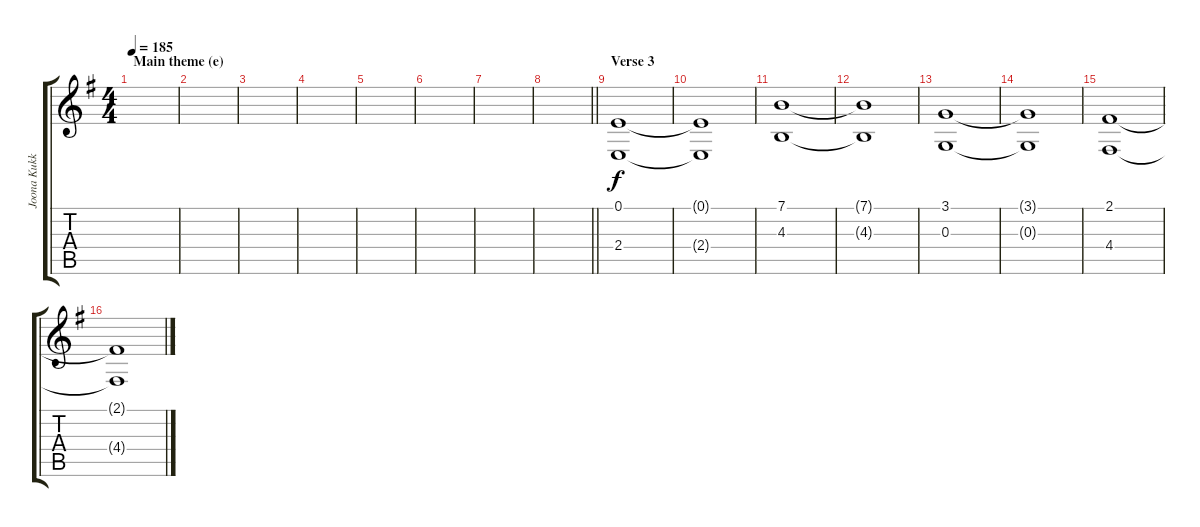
\track ("Joona Kukkola (strings pad)" "Joona Kukk") {instrument stringensemble1}
\staff {score tabs}
\tuning (E4 B3 G3 D3 A2 E2) {hide}
\ts (4 4)
\section ("" "Main theme (e)")
\tempo 185
\clef g2
\ks eminor
|
|
|
|
|
|
|
\barLineRight lightlight
|
\section ("" "Verse 3")
(0.1 2.4).1 |
(0.1{t} 2.4{t}).1 |
(7.1 4.3).1 |
(7.1{t} 4.3{t}).1 |
(3.1 0.3).1 |
(3.1{t} 0.3{t}).1 |
(2.1 4.4).1 |
(2.1{t} 4.4{t}).1
